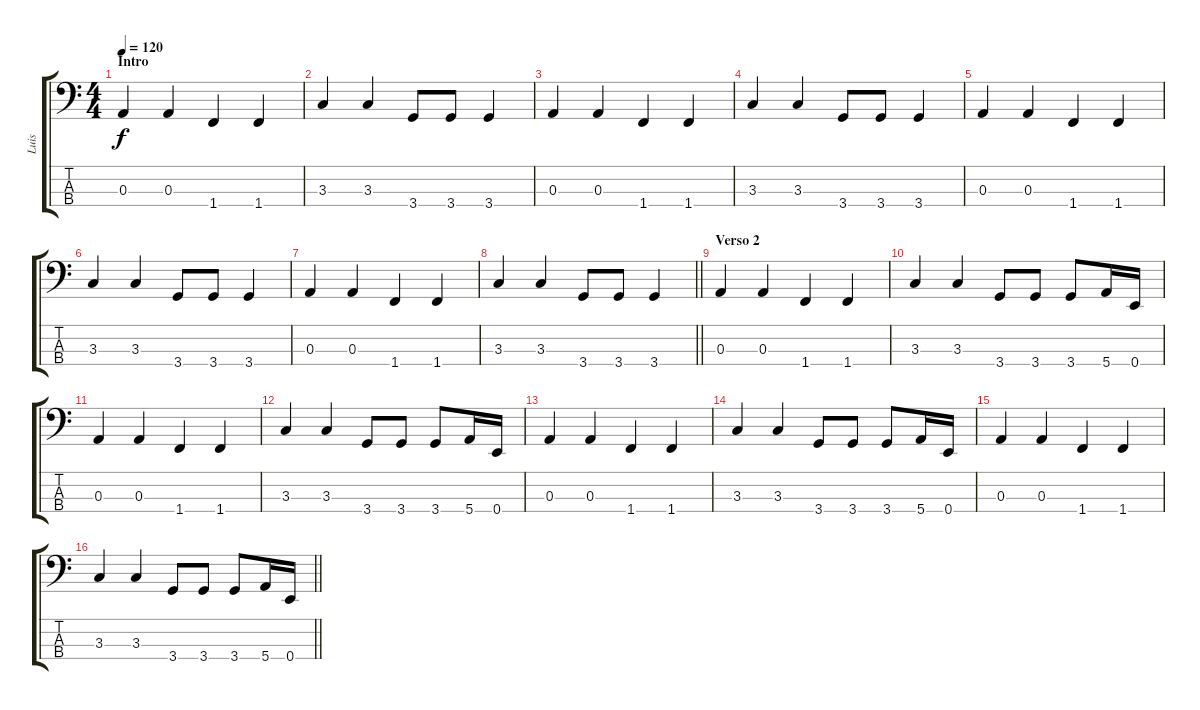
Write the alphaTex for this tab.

\track ("Luis" "Luis") {instrument electricbasspick}
\staff {score tabs}
\tuning (G2 D2 A1 E1) {hide}
\ts (4 4)
\section ("" "Intro")
\tempo 120
\clef f4
\ks c
0.3.4{dy f volume 10} 0.3.4 1.4.4 1.4.4 |
3.3.4 3.3.4 3.4.8 3.4.8 3.4.4 |
0.3.4 0.3.4 1.4.4 1.4.4 |
3.3.4 3.3.4 3.4.8 3.4.8 3.4.4 |
0.3.4 0.3.4 1.4.4 1.4.4 |
3.3.4 3.3.4 3.4.8 3.4.8 3.4.4 |
0.3.4 0.3.4 1.4.4 1.4.4 |
\barLineRight lightlight
3.3.4 3.3.4 3.4.8 3.4.8 3.4.4 |
\section ("" "Verso 2")
0.3.4{volume 16} 0.3.4 1.4.4 1.4.4 |
3.3.4 3.3.4 3.4.8 3.4.8 3.4.8 5.4.16 0.4.16 |
0.3.4 0.3.4 1.4.4 1.4.4 |
3.3.4 3.3.4 3.4.8 3.4.8 3.4.8 5.4.16 0.4.16 |
0.3.4 0.3.4 1.4.4 1.4.4 |
3.3.4 3.3.4 3.4.8 3.4.8 3.4.8 5.4.16 0.4.16 |
0.3.4 0.3.4 1.4.4 1.4.4 |
\barLineRight lightlight
3.3.4 3.3.4 3.4.8 3.4.8 3.4.8 5.4.16 0.4.16
